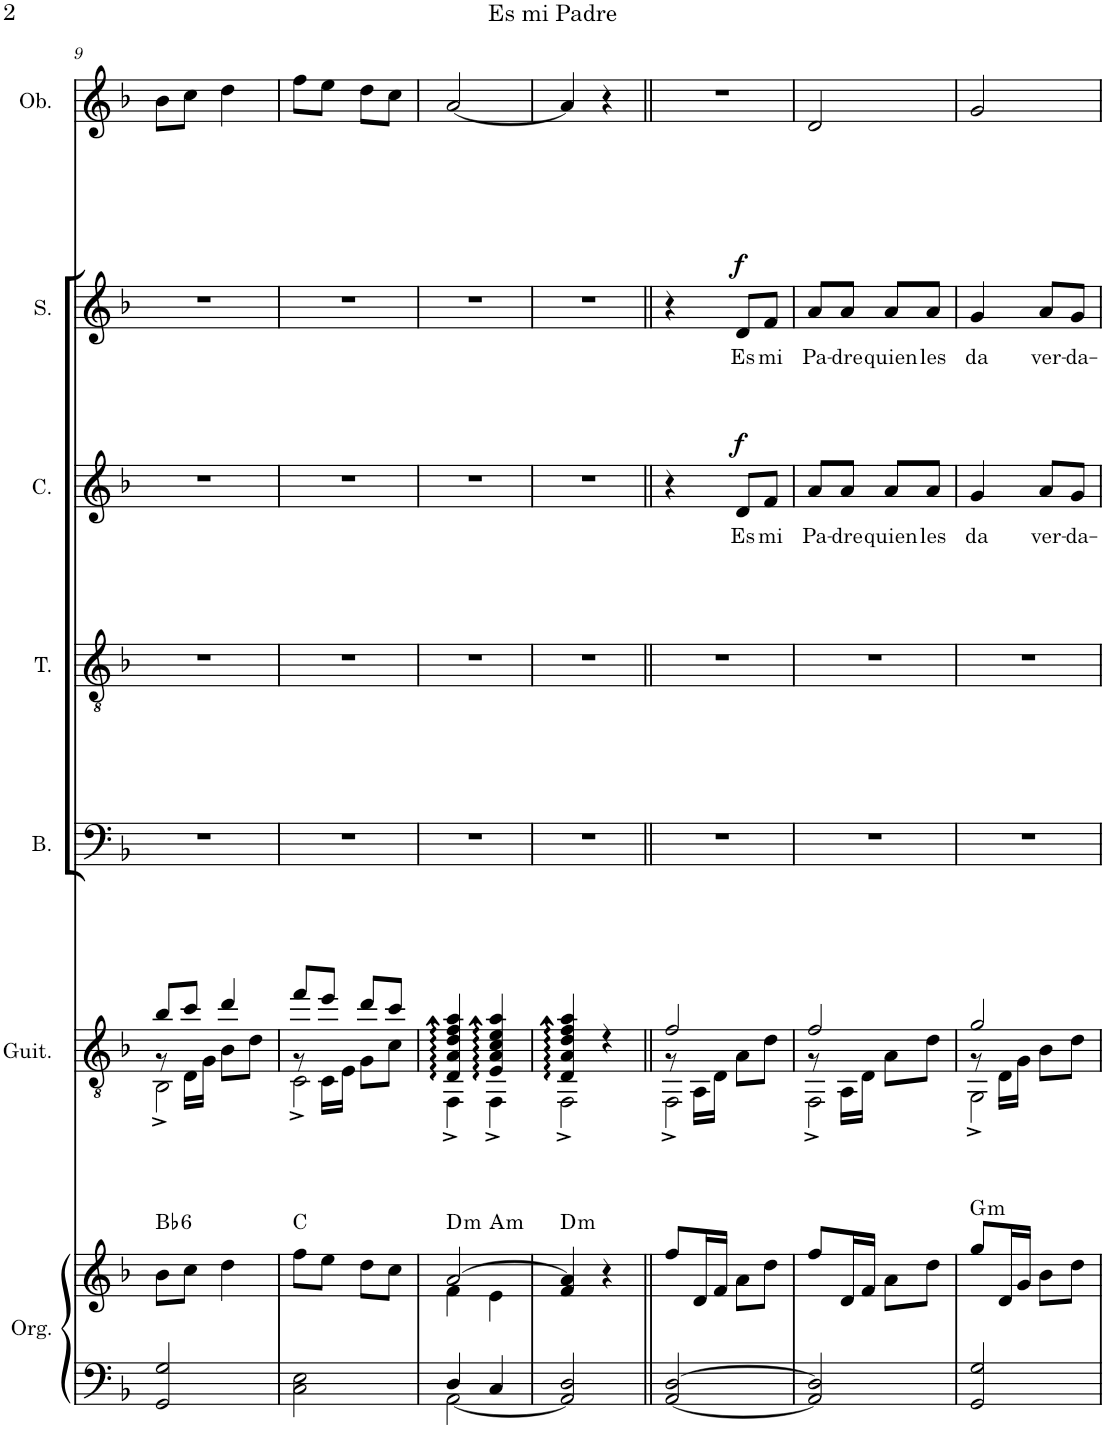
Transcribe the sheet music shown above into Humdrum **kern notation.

**kern	**kern	**harte	**kern	**harte	**kern	**kern	**kern	**text	**dynam	**kern	**text	**dynam	**kern
*part7	*part7	*part7	*part6	*part6	*part5	*part4	*part3	*part3	*part3	*part2	*part2	*part2	*part1
*staff8	*staff7	*	*staff6	*	*staff5	*staff4	*staff3	*staff3	*staff3	*staff2	*staff2	*staff2	*staff1
*I"Órgano	*	*	*I"Guitarra	*	*I"Bajo	*I"Tenor	*I"Contralto	*	*	*I"Soprano	*	*	*I"Oboe
*	*	*	*I'Guit.	*	*I'B.	*I'T.	*I'C.	*	*	*I'S.	*	*	*I'Ob.
!!LO:PB:g=z
*clefF4	*clefG2	*	*clefGv2	*	*clefF4	*clefGv2	*clefG2	*	*	*clefG2	*	*	*clefG2
*k[b-]	*k[b-]	*	*k[b-]	*	*k[b-]	*k[b-]	*k[b-]	*	*	*k[b-]	*	*	*k[b-]
*M2/4	*M2/4	*	*M2/4	*	*M2/4	*M2/4	*M2/4	*	*	*M2/4	*	*	*M2/4
=9	=9	=9	=9	=9	=9	=9	=9	=9	=9	=9	=9	=9	=9
*	*	*	*^	*	*	*	*	*	*	*	*	*	*
*	*	*	*	*^	*	*	*	*	*	*	*	*	*	*
!	!	!LO:H:kt=6	!	!	!	!LO:H:kt=6	!	!	!	!	!	!	!	!	!
2GG/ 2G/	8b-\L	Bb:maj6	8b-/L	8r	2BB-^\	Bb:maj6	2r	2r	2r	.	.	2r	.	.	8b-\L
.	8cc\J	.	8cc/J	16D\LL	.	.	.	.	.	.	.	.	.	.	8cc\J
.	.	.	.	16G\JJ	.	.	.	.	.	.	.	.	.	.	.
.	4dd\	.	4dd/	8B-\L	.	.	.	.	.	.	.	.	.	.	4dd\
.	.	.	.	8d\J	.	.	.	.	.	.	.	.	.	.	.
=10	=10	=10	=10	=10	=10	=10	=10	=10	=10	=10	=10	=10	=10	=10	=10
2C\ 2E\	8ff\L	C:maj	8ff/L	8r	2C^\	C:maj	2r	2r	2r	.	.	2r	.	.	8ff\L
.	8ee\J	.	8ee/J	16C\LL	.	.	.	.	.	.	.	.	.	.	8ee\J
.	.	.	.	16E\JJ	.	.	.	.	.	.	.	.	.	.	.
.	8dd\L	.	8dd/L	8G\L	.	.	.	.	.	.	.	.	.	.	8dd\L
.	8cc\J	.	8cc/J	8c\J	.	.	.	.	.	.	.	.	.	.	8cc\J
*	*	*	*	*v	*v	*	*	*	*	*	*	*	*	*	*
=11	=11	=11	=11	=11	=11	=11	=11	=11	=11	=11	=11	=11	=11	=11
*^	*^	*	*	*	*	*	*	*	*	*	*	*	*	*
!	!	!	!	!LO:H:kt=m	!	!	!LO:H:kt=m	!	!	!	!	!	!	!	!	!
4D/	[2AA\	[2a/	4f\	D:min	4D/ 4A/ 4d/ 4f/ 4a/	4FF^\	D:min	2r	2r	2r	.	.	2r	.	.	[2a/
!	!	!	!	!LO:H:kt=m	!	!	!LO:H:kt=m	!	!	!	!	!	!	!	!	!
4C/	.	.	4e\	A:min	4E/ 4A/ 4c/ 4e/ 4a/	4FF^\	A:min	.	.	.	.	.	.	.	.	.
*v	*v	*	*	*	*	*	*	*	*	*	*	*	*	*	*	*
=12	=12	=12	=12	=12	=12	=12	=12	=12	=12	=12	=12	=12	=12	=12	=12
!	!	!	!LO:H:kt=m	!	!	!LO:H:kt=m	!	!	!	!	!	!	!	!	!
*	*v	*v	*	*	*	*	*	*	*	*	*	*	*	*	*
2AA/] 2D/	4f/ 4a/]	D:min	4D/ 4A/ 4d/ 4f/ 4a/	2FF^\	D:min	2r	2r	2r	.	.	2r	.	.	4a/]
.	4r	.	4r	.	.	.	.	.	.	.	.	.	.	4r
=13||	=13||	=13||	=13||	=13||	=13||	=13||	=13||	=13||	=13||	=13||	=13||	=13||	=13||	=13||
*	*	*	*	*^	*	*	*	*	*	*	*	*	*	*
[2AA/ [2D/	8ff/L	.	2f/	8r	2FF^\	.	2r	2r	4r	.	.	4r	.	.	2r
.	16d/L	.	.	16AA\LL	.	.	.	.	.	.	.	.	.	.	.
.	16f/JJ	.	.	16D\JJ	.	.	.	.	.	.	.	.	.	.	.
!	!	!	!	!	!	!	!	!	!	!LO:LY:b	!LO:DY:a	!	!LO:LY:b	!LO:DY:a	!
.	8a\L	.	.	8A\L	.	.	.	.	8d/L	Es	f	8d/L	Es	f	.
!	!	!	!	!	!	!	!	!	!	!LO:LY:b	!	!	!LO:LY:b	!	!
.	8dd\J	.	.	8d\J	.	.	.	.	8f/J	mi	.	8f/J	mi	.	.
=14	=14	=14	=14	=14	=14	=14	=14	=14	=14	=14	=14	=14	=14	=14	=14
!	!	!	!	!	!	!	!	!	!	!LO:LY:b	!	!	!LO:LY:b	!	!
2AA/] 2D/]	8ff/L	.	2f/	8r	2FF^\	.	2r	2r	8a/L	Pa-	.	8a/L	Pa-	.	2d/
!	!	!	!	!	!	!	!	!	!	!LO:LY:b	!	!	!LO:LY:b	!	!
.	16d/L	.	.	16AA\LL	.	.	.	.	8a/J	-dre	.	8a/J	-dre	.	.
.	16f/JJ	.	.	16D\JJ	.	.	.	.	.	.	.	.	.	.	.
!	!	!	!	!	!	!	!	!	!	!LO:LY:b	!	!	!LO:LY:b	!	!
.	8a\L	.	.	8A\L	.	.	.	.	8a/L	quien	.	8a/L	quien	.	.
!	!	!	!	!	!	!	!	!	!	!LO:LY:b	!	!	!LO:LY:b	!	!
.	8dd\J	.	.	8d\J	.	.	.	.	8a/J	les	.	8a/J	les	.	.
=15	=15	=15	=15	=15	=15	=15	=15	=15	=15	=15	=15	=15	=15	=15	=15
!	!	!LO:H:kt=m	!	!	!	!LO:H:kt=m	!	!	!	!LO:LY:b	!	!	!LO:LY:b	!	!
2GG/ 2G/	8gg/L	G:min	2g/	8r	2GG^\	G:min	2r	2r	4g/	da	.	4g/	da	.	2g/
.	16d/L	.	.	16D\LL	.	.	.	.	.	.	.	.	.	.	.
.	16g/JJ	.	.	16G\JJ	.	.	.	.	.	.	.	.	.	.	.
!	!	!	!	!	!	!	!	!	!	!LO:LY:b	!	!	!LO:LY:b	!	!
.	8b-\L	.	.	8B-\L	.	.	.	.	8a/L	ver-	.	8a/L	ver-	.	.
!	!	!	!	!	!	!	!	!	!	!LO:LY:b	!	!	!LO:LY:b	!	!
.	8dd\J	.	.	8d\J	.	.	.	.	8g/J	-da-	.	8g/J	-da-	.	.
*	*	*	*v	*v	*v	*	*	*	*	*	*	*	*	*	*
=	=	=	=	=	=	=	=	=	=	=	=	=	=
*-	*-	*-	*-	*-	*-	*-	*-	*-	*-	*-	*-	*-	*-
